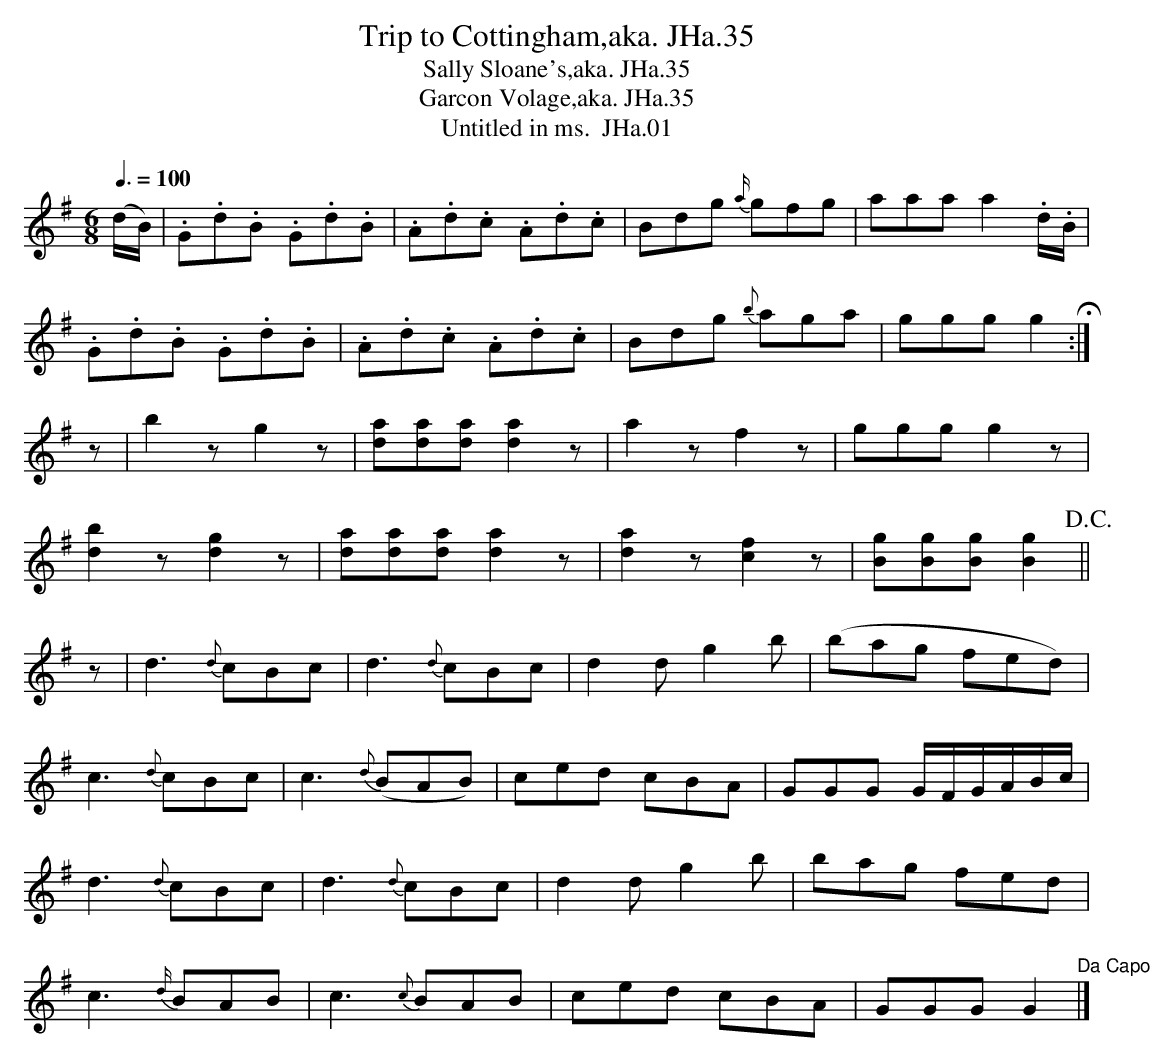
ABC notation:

X:1
T:Trip to Cottingham,aka. JHa.35
T:Sally Sloane's,aka. JHa.35
T:Garcon Volage,aka. JHa.35
T:Untitled in ms.  JHa.01
Q:3/8=100
M:6/8
L:1/8
K:G
(d/B/)|.G.d.B .G.d.B|.A.d.c .A.d.c|Bdg {a/}gfg|aaa a2 .d/.B/|
.G.d.B .G.d.B|.A.d.c .A.d.c|Bdg {b}aga|ggg g2 !fermata!:|
z|b2z g2z|[da][da][da] [d2a2]z|a2z f2z|ggg g2z|
[d2b2]z[d2g2]z|[da][da][da] [d2a2]z|[d2a2]z [c2f2]z|[Bg][Bg][Bg] [B2g2] !D.C.!||
z|d3 {d}cBc|d3 {d}cBc|d2d g2b|(bag fed)|
c3 {d}cBc|c3 {d}(BAB)|ced cBA|GGG G/F/G/A/B/c/|
d3 {d}cBc|d3 {d}cBc|d2d g2b|bag fed|
c3 {d/}BAB|c3 {c}BAB|ced cBA|GGG G2 "^Da Capo"|]
